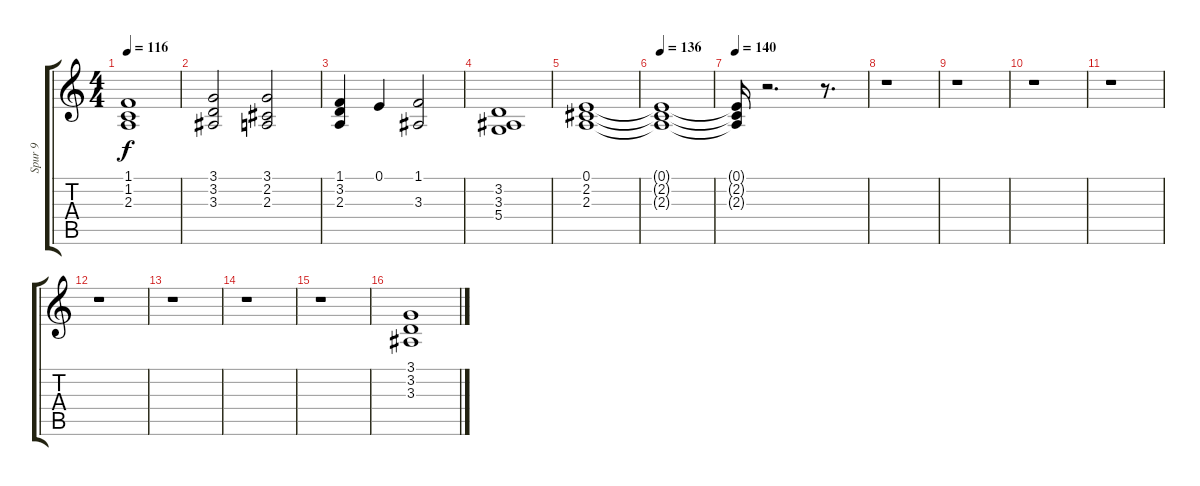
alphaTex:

\track ("Spur 9" "Spur 9") {instrument stringensemble2}
\staff {score tabs}
\tuning (E4 B3 G3 D3 A2 E2) {hide}
\ts (4 4)
\tempo 116
\clef g2
\ks c
(1.1 1.2 2.3).1{dy f} |
(3.1 3.2 3.3).2 (3.1 2.2 2.3).2 |
(1.1 3.2 2.3).4 0.1.4 (1.1 3.3).2 |
(3.2 3.3 5.4).1 |
(0.1 2.2 2.3).1 |
\tempo 136
(0.1{t} 2.2{t} 2.3{t}).1 |
\tempo 140
(0.1{t} 2.2{t} 2.3{t}).16 r.2{d} r.8{d} |
r.1 |
r.1 |
r.1 |
r.1 |
r.1 |
r.1 |
r.1 |
r.1 |
(3.1 3.2 3.3).1
